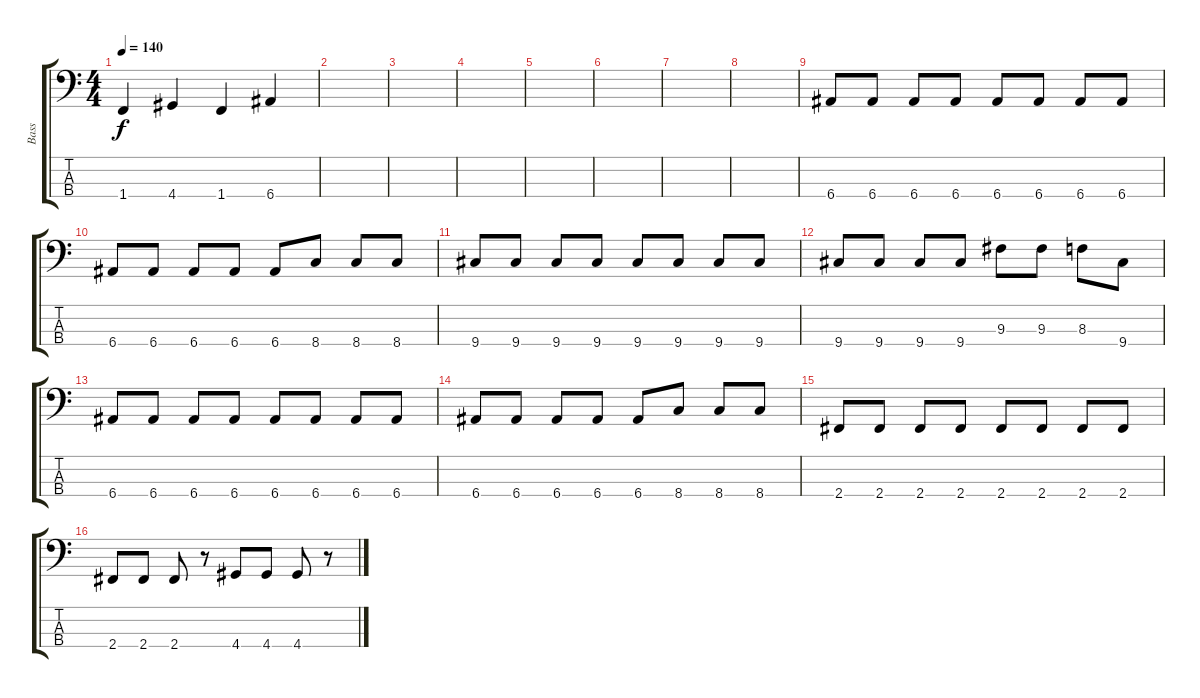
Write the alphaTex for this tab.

\track ("Bass" "Bass") {instrument electricbassfinger}
\staff {score tabs}
\tuning (G2 D2 A1 E1) {hide}
\ts (4 4)
\tempo 140
\clef f4
\ks c
1.4.4{dy f} 4.4.4 1.4.4 6.4.4 |
|
|
|
|
|
|
|
6.4.8 6.4.8 6.4.8 6.4.8 6.4.8 6.4.8 6.4.8 6.4.8 |
6.4.8 6.4.8 6.4.8 6.4.8 6.4.8 8.4.8 8.4.8 8.4.8 |
9.4.8 9.4.8 9.4.8 9.4.8 9.4.8 9.4.8 9.4.8 9.4.8 |
9.4.8 9.4.8 9.4.8 9.4.8 9.3.8 9.3.8 8.3.8 9.4.8 |
6.4.8 6.4.8 6.4.8 6.4.8 6.4.8 6.4.8 6.4.8 6.4.8 |
6.4.8 6.4.8 6.4.8 6.4.8 6.4.8 8.4.8 8.4.8 8.4.8 |
2.4.8 2.4.8 2.4.8 2.4.8 2.4.8 2.4.8 2.4.8 2.4.8 |
2.4.8 2.4.8 2.4.8 r.8 4.4.8 4.4.8 4.4.8 r.8
